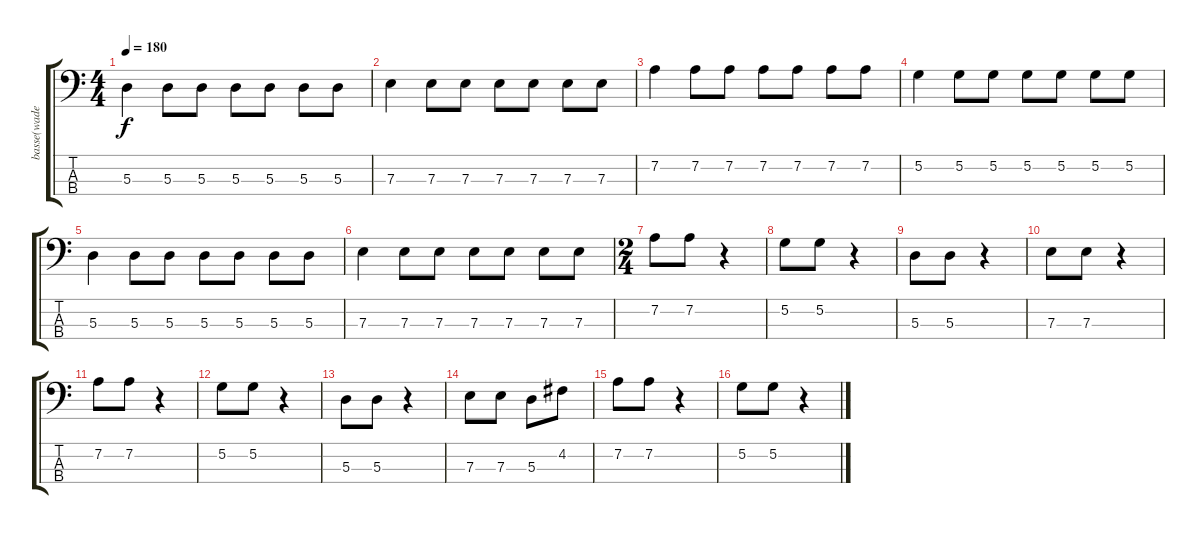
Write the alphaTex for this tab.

\track ("basse(wade)" "basse(wade") {instrument electricbasspick}
\staff {score tabs}
\tuning (G2 D2 A1 E1) {hide}
\ts (4 4)
\tempo 180
\clef f4
\ks c
5.3.4{dy f} 5.3.8 5.3.8 5.3.8 5.3.8 5.3.8 5.3.8 |
7.3.4 7.3.8 7.3.8 7.3.8 7.3.8 7.3.8 7.3.8 |
7.2.4 7.2.8 7.2.8 7.2.8 7.2.8 7.2.8 7.2.8 |
5.2.4 5.2.8 5.2.8 5.2.8 5.2.8 5.2.8 5.2.8 |
5.3.4 5.3.8 5.3.8 5.3.8 5.3.8 5.3.8 5.3.8 |
7.3.4 7.3.8 7.3.8 7.3.8 7.3.8 7.3.8 7.3.8 |
\ts (2 4)
7.2.8 7.2.8 r.4 |
5.2.8 5.2.8 r.4 |
5.3.8 5.3.8 r.4 |
7.3.8 7.3.8 r.4 |
7.2.8 7.2.8 r.4 |
5.2.8 5.2.8 r.4 |
5.3.8 5.3.8 r.4 |
7.3.8 7.3.8 5.3.8 4.2.8 |
7.2.8 7.2.8 r.4 |
5.2.8 5.2.8 r.4
